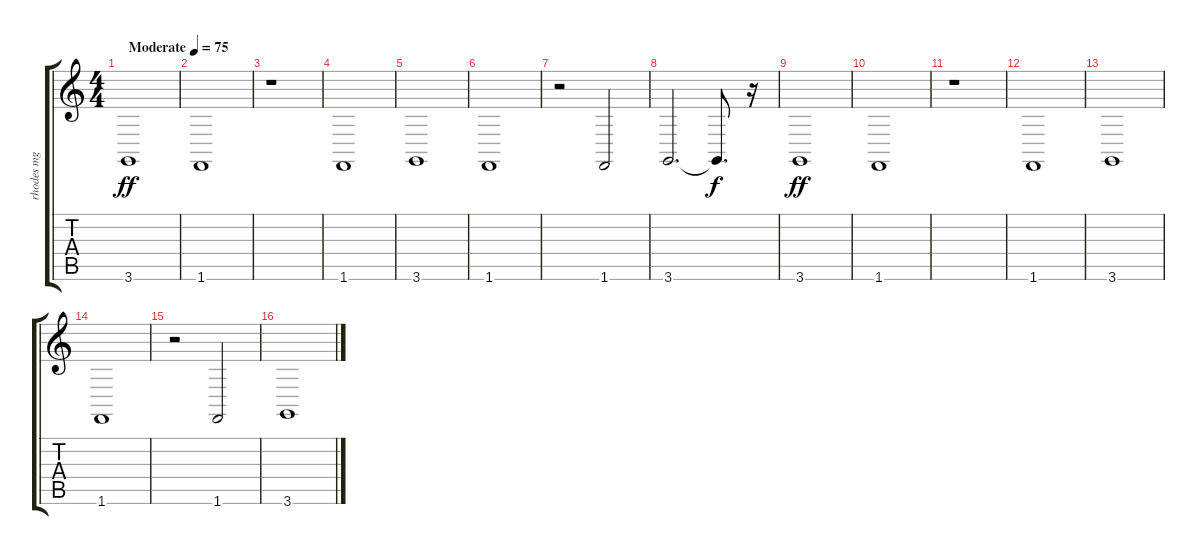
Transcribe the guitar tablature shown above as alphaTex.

\track ("rhodes mg" "rhodes mg") {instrument electricpiano1}
\staff {score tabs}
\tuning (E4 B3 G3 D3 A2 E2) {hide}
\ts (4 4)
\tempo (75 "Moderate")
\clef g2
\ks c
3.6.1{dy ff instrument electricpiano1} |
1.6.1 |
r.1 |
1.6.1 |
3.6.1 |
1.6.1 |
r.2 1.6.2 |
3.6.2{d} 3.6{t}.8{d dy f} r.16 |
3.6.1{dy ff} |
1.6.1 |
r.1 |
1.6.1 |
3.6.1 |
1.6.1 |
r.2 1.6.2 |
3.6.1
